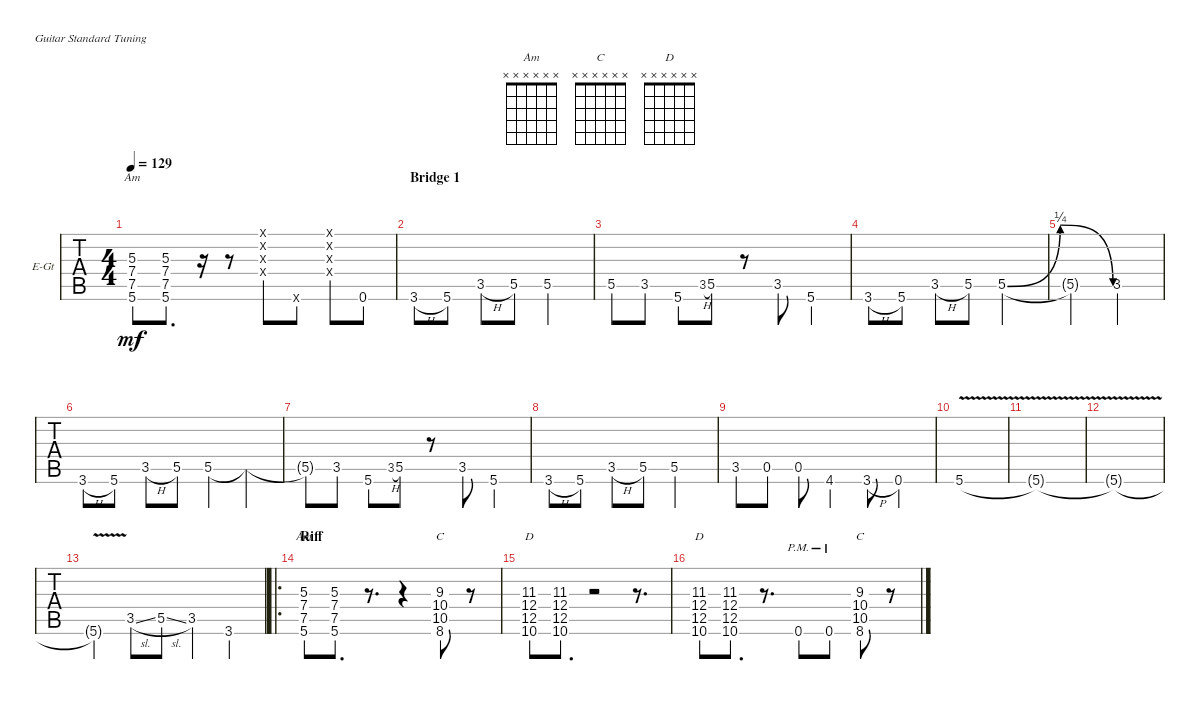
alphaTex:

\bracketExtendMode groupsimilarinstruments
\firstSystemTrackNameOrientation horizontal
\otherSystemsTrackNameOrientation horizontal
\track ("Guitar I" "E-Gt") {instrument overdrivenguitar}
\staff {tabs}
\tuning (E4 B3 G3 D3 A2 E2)
\chord ("Am" x x x x x x)
\chord ("C" x x x x x x)
\chord ("D" x x x x x x)
\ts (4 4)
\tempo 129
\clef g2
\ks c
(7.4 7.5 5.6 5.3).8{ch "Am" lyrics (0 "") lyrics (1 "") lyrics (2 "") lyrics (3 "") lyrics (4 "") dy mf} (7.4 7.5 5.6 5.3).8{d lyrics (0 "") lyrics (1 "") lyrics (2 "") lyrics (3 "") lyrics (4 "")} r.16 r.8 (0.4{x} 0.3{x} 0.2{x} 0.1{x}).8{lyrics (0 "") lyrics (1 "") lyrics (2 "") lyrics (3 "") lyrics (4 "")} 0.6{x}.8{lyrics (0 "") lyrics (1 "") lyrics (2 "") lyrics (3 "") lyrics (4 "")} (0.4{x} 0.3{x} 0.2{x} 0.1{x}).8{lyrics (0 "") lyrics (1 "") lyrics (2 "") lyrics (3 "") lyrics (4 "")} 0.6.8{lyrics (0 "") lyrics (1 "") lyrics (2 "") lyrics (3 "") lyrics (4 "")} |
\section ("" "Bridge 1")
3.6{h}.8{lyrics (0 "") lyrics (1 "") lyrics (2 "") lyrics (3 "") lyrics (4 "")} 5.6.8{lyrics (0 "") lyrics (1 "") lyrics (2 "") lyrics (3 "") lyrics (4 "")} 3.5{h}.8{lyrics (0 "") lyrics (1 "") lyrics (2 "") lyrics (3 "") lyrics (4 "")} 5.5.8{lyrics (0 "") lyrics (1 "") lyrics (2 "") lyrics (3 "") lyrics (4 "")} 5.5.2{lyrics (0 "") lyrics (1 "") lyrics (2 "") lyrics (3 "") lyrics (4 "")} |
5.5.8{lyrics (0 "") lyrics (1 "") lyrics (2 "") lyrics (3 "") lyrics (4 "")} 3.5.8{lyrics (0 "") lyrics (1 "") lyrics (2 "") lyrics (3 "") lyrics (4 "")} 5.6.8{lyrics (0 "") lyrics (1 "") lyrics (2 "") lyrics (3 "") lyrics (4 "")} 3.5{h}.8{lyrics (0 "") lyrics (1 "") lyrics (2 "") lyrics (3 "") lyrics (4 "") gr} 5.5.8{lyrics (0 "") lyrics (1 "") lyrics (2 "") lyrics (3 "") lyrics (4 "")} r.8 3.5.8{lyrics (0 "") lyrics (1 "") lyrics (2 "") lyrics (3 "") lyrics (4 "")} 5.6.4{lyrics (0 "") lyrics (1 "") lyrics (2 "") lyrics (3 "") lyrics (4 "")} |
3.6{h}.8{lyrics (0 "") lyrics (1 "") lyrics (2 "") lyrics (3 "") lyrics (4 "")} 5.6.8{lyrics (0 "") lyrics (1 "") lyrics (2 "") lyrics (3 "") lyrics (4 "")} 3.5{h}.8{lyrics (0 "") lyrics (1 "") lyrics (2 "") lyrics (3 "") lyrics (4 "")} 5.5.8{lyrics (0 "") lyrics (1 "") lyrics (2 "") lyrics (3 "") lyrics (4 "")} 5.5{be (bendrelease 0 0 9.6 1 13.2 1 18.599999999999998 0)}.2{lyrics (0 "") lyrics (1 "") lyrics (2 "") lyrics (3 "") lyrics (4 "")} |
5.5{t}.2{lyrics (0 "") lyrics (1 "") lyrics (2 "") lyrics (3 "") lyrics (4 "")} 3.5.2{lyrics (0 "") lyrics (1 "") lyrics (2 "") lyrics (3 "") lyrics (4 "")} |
3.6{h}.8{lyrics (0 "") lyrics (1 "") lyrics (2 "") lyrics (3 "") lyrics (4 "")} 5.6.8{lyrics (0 "") lyrics (1 "") lyrics (2 "") lyrics (3 "") lyrics (4 "")} 3.5{h}.8{lyrics (0 "") lyrics (1 "") lyrics (2 "") lyrics (3 "") lyrics (4 "")} 5.5.8{lyrics (0 "") lyrics (1 "") lyrics (2 "") lyrics (3 "") lyrics (4 "")} 5.5.4{lyrics (0 "") lyrics (1 "") lyrics (2 "") lyrics (3 "") lyrics (4 "")} 5.5{t}.4{lyrics (0 "") lyrics (1 "") lyrics (2 "") lyrics (3 "") lyrics (4 "")} |
5.5{t}.8{lyrics (0 "") lyrics (1 "") lyrics (2 "") lyrics (3 "") lyrics (4 "")} 3.5.8{lyrics (0 "") lyrics (1 "") lyrics (2 "") lyrics (3 "") lyrics (4 "")} 5.6.8 3.5{h}.8{gr} 5.5.8 r.8 3.5.8 5.6.4 |
3.6{h}.8 5.6.8 3.5{h}.8 5.5.8 5.5.2 |
3.5.8 0.5.8 0.5.8 4.6.4 3.6{h}.8 0.6.4 |
5.6{v}.1 |
5.6{v t}.1 |
5.6{v t}.1 |
5.6{v t}.4 3.5{sl}.8 5.5{sl}.8 3.5.4 3.6.4 |
\ro
\section ("" "Riff")
(7.4 7.5 5.6 5.3).8{ch "Am"} (7.4 7.5 5.6 5.3).8{d} r.8{d} r.4 (9.3 10.4 10.5 8.6).8{ch "C"} r.8 |
(11.3 12.4 12.5 10.6).8{ch "D"} (11.3 12.4 12.5 10.6).8{d} r.2 r.8{d} |
(11.3 12.4 12.5 10.6).8{ch "D"} (11.3 12.4 12.5 10.6).8{d} r.8{d} 0.6{pm}.8 0.6{pm}.8 (8.6 10.5 10.4 9.3).8{ch "C"} r.8
